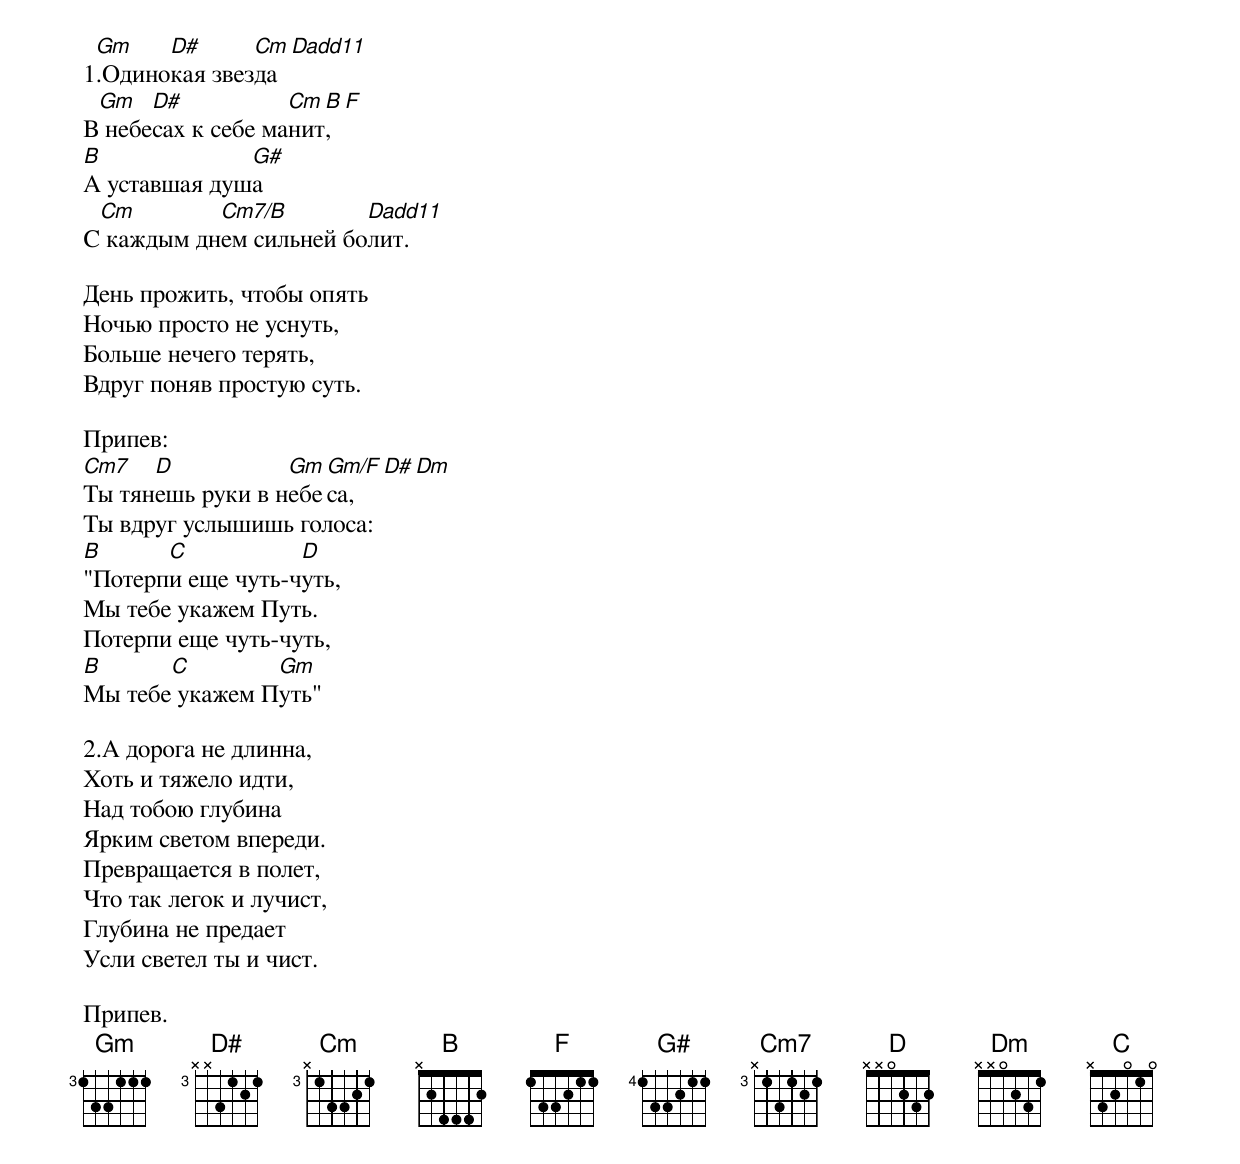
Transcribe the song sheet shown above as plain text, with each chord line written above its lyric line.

 Gm    D#      Cm  Dadd11
1.Одинокая звезда
 Gm   D#           Cm B F
В небесах к себе манит,
B             G#
А уставшая душа
 Cm        Cm7/B        Dadd11
С каждым днем сильней болит.

День прожить, чтобы опять
Ночью просто не уснуть,
Больше нечего терять,
Вдруг поняв простую суть.

Припев:
Cm7   D           Gm Gm/F D# Dm
Ты тянешь руки в небеса,
Ты вдруг услышишь голоса:
B      C           D
"Потерпи еще чуть-чуть,
Мы тебе укажем Путь.
Потерпи еще чуть-чуть,
B      C        Gm
Мы тебе укажем Путь"

2.А дорога не длинна,
Хоть и тяжело идти,
Над тобою глубина
Ярким светом впереди.
Превращается в полет,
Что так легок и лучист,
Глубина не предает
Усли светел ты и чист.

Припев.
